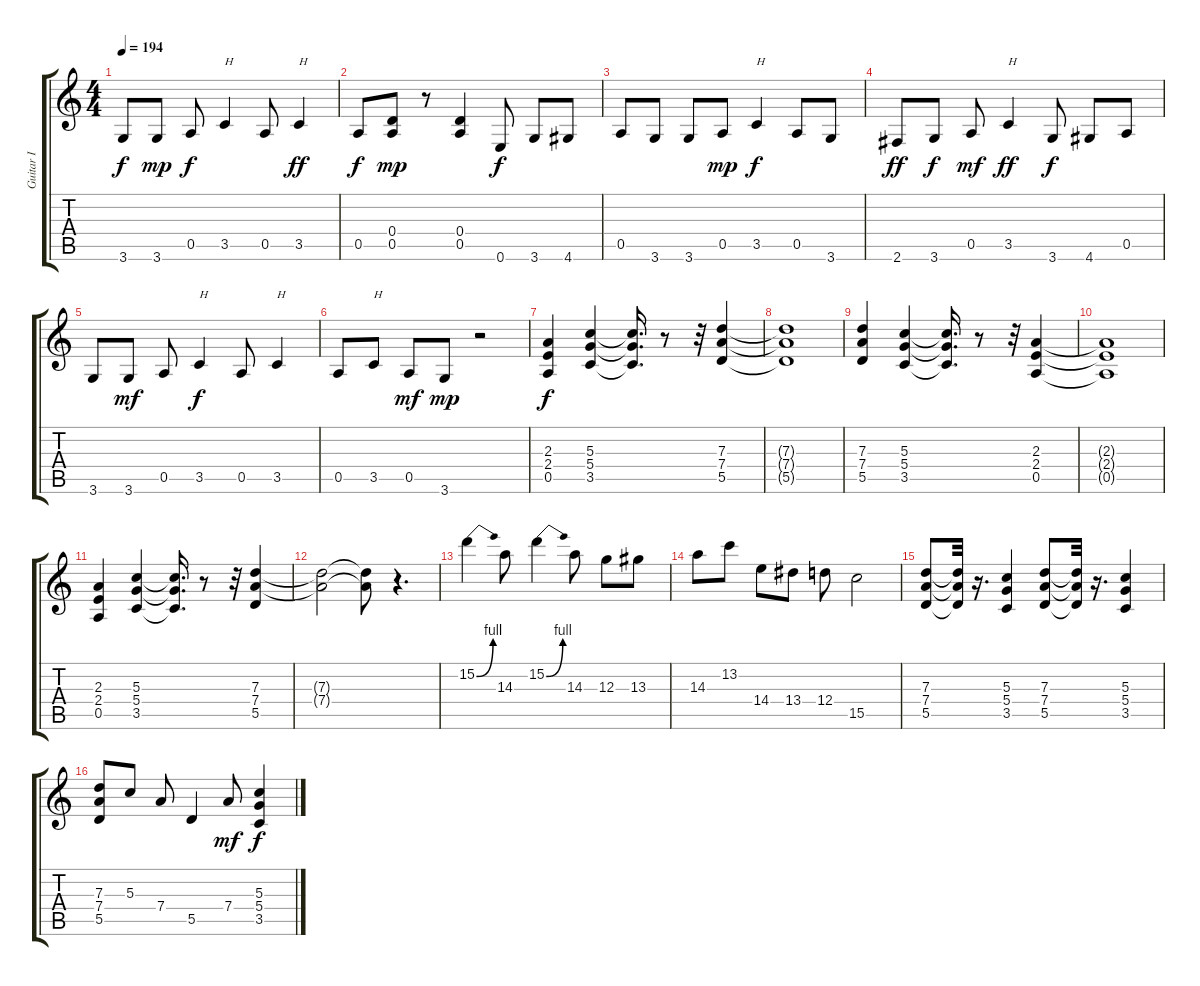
\track ("Guitar I" "Guitar I") {instrument overdrivenguitar}
\staff {score tabs}
\tuning (E4 B3 G3 D3 A2 E2) {hide}
\ts (4 4)
\tempo 194
\clef g2
\ks c
3.6.8{dy f} 3.6.8{dy mp} 0.5.8{dy f} 3.5.4{txt "H"} 0.5.8 3.5.4{txt "H" dy ff} |
0.5.8{dy f} (0.4 0.5).8{dy mp} r.8 (0.4 0.5).4 0.6.8{dy f} 3.6.8 4.6.8 |
0.5.8 3.6.8 3.6.8 0.5.8{dy mp} 3.5.4{txt "H" dy f} 0.5.8 3.6.8 |
2.6.8{dy ff} 3.6.8{dy f} 0.5.8{dy mf} 3.5.4{txt "H" dy ff} 3.6.8{dy f} 4.6.8 0.5.8 |
3.6.8 3.6.8{dy mf} 0.5.8 3.5.4{txt "H" dy f} 0.5.8 3.5.4{txt "H"} |
0.5.8 3.5.8{txt "H"} 0.5.8{dy mf} 3.6.8{dy mp} r.2 |
(2.3 2.4 0.5).4{dy f} (5.3 5.4 3.5).4 (5.3{t} 5.4{t} 3.5{t}).16{d} r.8 r.32 (7.3 7.4 5.5).4 |
(7.3{t} 7.4{t} 5.5{t}).1 |
(7.3 7.4 5.5).4 (5.3 5.4 3.5).4 (5.3{t} 5.4{t} 3.5{t}).16{d} r.8 r.32 (2.3 2.4 0.5).4 |
(2.3{t} 2.4{t} 0.5{t}).1 |
(2.3 2.4 0.5).4 (5.3 5.4 3.5).4 (5.3{t} 5.4{t} 3.5{t}).16{d} r.8 r.32 (7.3 7.4 5.5).4 |
(7.3{t} 7.4{t}).2 (7.3{t} 7.4{t}).8 r.4{d} |
15.2{be (bend 0 0 60 4)}.4 14.3.8 15.2{be (bend 0 0 60 4)}.4 14.3.8 12.3.8 13.3.8 |
14.3.8 13.2.8 14.4.8 13.4.8 12.4.8 15.5.2 |
(7.3 7.4 5.5).8 (7.3{t} 7.4{t} 5.5{t}).32 r.16{d} (5.3 5.4 3.5).4 (7.3 7.4 5.5).8 (7.3{t} 7.4{t} 5.5{t}).32 r.16{d} (5.3 5.4 3.5).4 |
(7.3 7.4 5.5).8 5.3.8 7.4.8 5.5.4 7.4.8{dy mf} (5.3 5.4 3.5).4{dy f}
